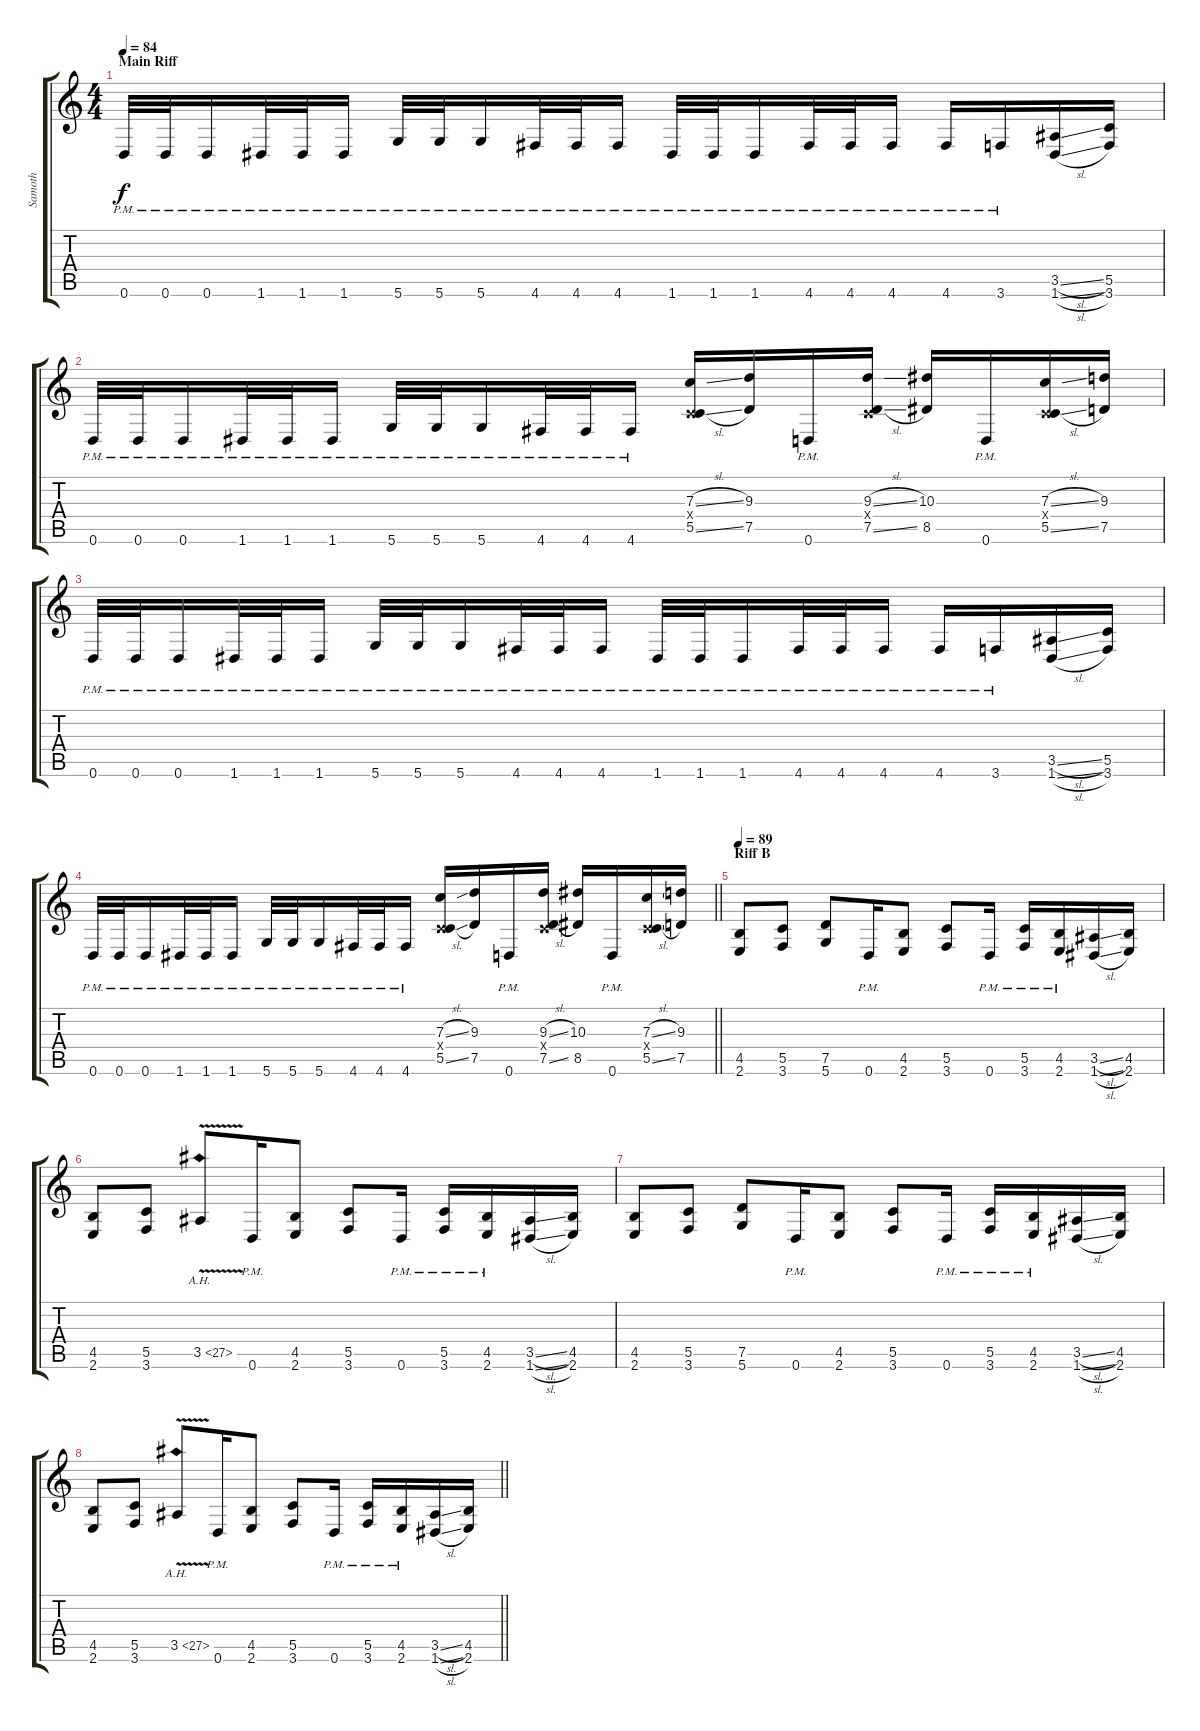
\track ("Samoth" "Samoth") {instrument distortionguitar}
\staff {score tabs}
\tuning (D4 A3 F3 C3 G2 D2) {hide}
\ts (4 4)
\section ("" "Main Riff")
\tempo 84
\clef g2
\ks c
0.6{pm}.32{dy f} 0.6{pm}.32 0.6{pm}.16 1.6{pm}.32 1.6{pm}.32 1.6{pm}.16 5.6{pm}.32 5.6{pm}.32 5.6{pm}.16 4.6{pm}.32 4.6{pm}.32 4.6{pm}.16 1.6{pm}.32 1.6{pm}.32 1.6{pm}.16 4.6{pm}.32 4.6{pm}.32 4.6{pm}.16 4.6{pm}.16 3.6{pm}.16 (3.5{sl} 1.6{sl}).16 (5.5 3.6).16 |
0.6{pm}.32 0.6{pm}.32 0.6{pm}.16 1.6{pm}.32 1.6{pm}.32 1.6{pm}.16 5.6{pm}.32 5.6{pm}.32 5.6{pm}.16 4.6{pm}.32 4.6{pm}.32 4.6{pm}.16 (7.3{sl} 0.4{x} 5.5{sl}).16 (9.3 7.5).16 0.6{pm}.16 (9.3{sl} 0.4{x} 7.5{sl}).16 (10.3 8.5).16 0.6{pm}.16 (7.3{sl} 0.4{x} 5.5{sl}).16 (9.3 7.5).16 |
0.6{pm}.32 0.6{pm}.32 0.6{pm}.16 1.6{pm}.32 1.6{pm}.32 1.6{pm}.16 5.6{pm}.32 5.6{pm}.32 5.6{pm}.16 4.6{pm}.32 4.6{pm}.32 4.6{pm}.16 1.6{pm}.32 1.6{pm}.32 1.6{pm}.16 4.6{pm}.32 4.6{pm}.32 4.6{pm}.16 4.6{pm}.16 3.6{pm}.16 (3.5{sl} 1.6{sl}).16 (5.5 3.6).16 |
\barLineRight lightlight
0.6{pm}.32 0.6{pm}.32 0.6{pm}.16 1.6{pm}.32 1.6{pm}.32 1.6{pm}.16 5.6{pm}.32 5.6{pm}.32 5.6{pm}.16 4.6{pm}.32 4.6{pm}.32 4.6{pm}.16 (7.3{sl} 0.4{x} 5.5{sl}).16 (9.3 7.5).16 0.6{pm}.16 (9.3{sl} 0.4{x} 7.5{sl}).16 (10.3 8.5).16 0.6{pm}.16 (7.3{sl} 0.4{x} 5.5{sl}).16 (9.3 7.5).16 |
\section ("" "Riff B")
\tempo 89
(4.5 2.6).8 (5.5 3.6).8 (7.5 5.6).8 0.6{pm}.16 (4.5 2.6).8 (5.5 3.6).8 0.6{pm}.16 (5.5{pm} 3.6{pm}).16 (4.5{pm} 2.6{pm}).16 (3.5{sl} 1.6{sl}).16 (4.5 2.6).16 |
(4.5 2.6).8 (5.5 3.6).8 3.5{ah 24 v}.8 0.6{pm}.16 (4.5 2.6).8 (5.5 3.6).8 0.6{pm}.16 (5.5{pm} 3.6{pm}).16 (4.5{pm} 2.6{pm}).16 (3.5{sl} 1.6{sl}).16 (4.5 2.6).16 |
(4.5 2.6).8 (5.5 3.6).8 (7.5 5.6).8 0.6{pm}.16 (4.5 2.6).8 (5.5 3.6).8 0.6{pm}.16 (5.5{pm} 3.6{pm}).16 (4.5{pm} 2.6{pm}).16 (3.5{sl} 1.6{sl}).16 (4.5 2.6).16 |
\barLineRight lightlight
(4.5 2.6).8 (5.5 3.6).8 3.5{ah 24 v}.8 0.6{pm}.16 (4.5 2.6).8 (5.5 3.6).8 0.6{pm}.16 (5.5{pm} 3.6{pm}).16 (4.5{pm} 2.6{pm}).16 (3.5{sl} 1.6{sl}).16 (4.5 2.6).16
